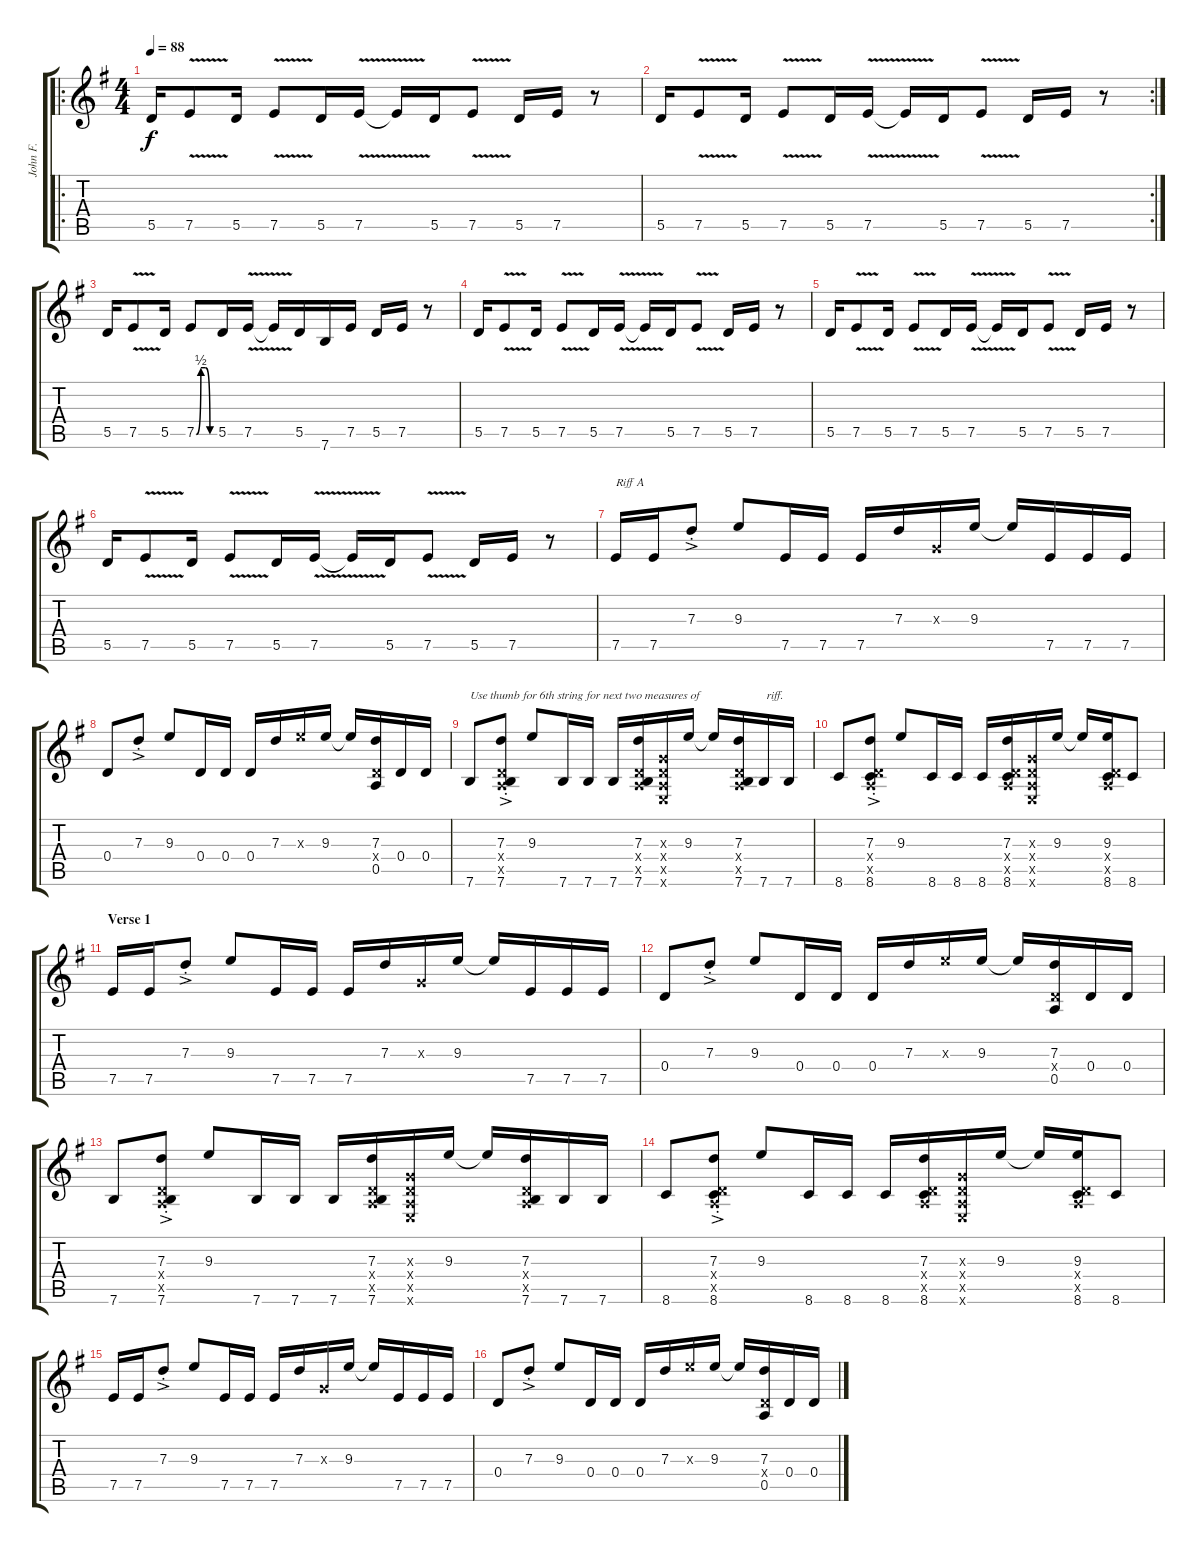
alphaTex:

\track ("John F." "John F.") {instrument electricguitarclean}
\staff {score tabs}
\tuning (E4 B3 G3 D3 A2 E2) {hide}
\ro
\ts (4 4)
\tempo 88
\clef g2
\ks g
5.5.16{dy f instrument electricguitarclean} 7.5{v}.8 5.5.16 7.5{v}.8 5.5.16 7.5{v}.16 7.5{v t}.16 5.5.16 7.5{v}.8 5.5.16 7.5.16 r.8 |
\rc 2
5.5.16 7.5{v}.8 5.5.16 7.5{v}.8 5.5.16 7.5{v}.16 7.5{v t}.16 5.5.16 7.5{v}.8 5.5.16 7.5.16 r.8 |
5.5.16 7.5{v}.8 5.5.16 7.5{be (custom 0 0 15 2 30 2 45 0 60 0)}.8 5.5.16 7.5{v}.16 7.5{v t}.16 5.5.16 7.6.16 7.5.16 5.5.16 7.5.16 r.8 |
5.5.16 7.5{v}.8 5.5.16 7.5{v}.8 5.5.16 7.5{v}.16 7.5{v t}.16 5.5.16 7.5{v}.8 5.5.16 7.5.16 r.8 |
5.5.16 7.5{v}.8 5.5.16 7.5{v}.8 5.5.16 7.5{v}.16 7.5{v t}.16 5.5.16 7.5{v}.8 5.5.16 7.5.16 r.8 |
5.5.16 7.5{v}.8 5.5.16 7.5{v}.8 5.5.16 7.5{v}.16 7.5{v t}.16 5.5.16 7.5{v}.8 5.5.16 7.5.16 r.8 |
7.5.16{txt "Riff A"} 7.5.16 7.3{ac st}.8 9.3.8 7.5.16 7.5.16 7.5.16 7.3.16 0.3{x}.16 9.3.16 9.3{t}.16 7.5.16 7.5.16 7.5.16 |
0.4.8 7.3{ac st}.8 9.3.8 0.4.16 0.4.16 0.4.16 7.3.16 9.3{x}.16 9.3.16 9.3{t}.16 (7.3 0.4{x} 0.5).16 0.4.16 0.4.16 |
7.6.8{txt "Use thumb for 6th string for next two measures of"} (7.3{ac st} 0.4{x} 0.5{x} 7.6{ac st}).8 9.3.8 7.6.16 7.6.16 7.6.16 (7.3 0.4{x} 0.5{x} 7.6).16 (0.3{x} 0.4{x} 0.5{x} 0.6{x}).16 9.3.16 9.3{t}.16 (7.3 0.4{x} 0.5{x} 7.6).16 7.6.16{txt " riff."} 7.6.16 |
8.6.8 (7.3{ac st} 0.4{x} 0.5{x} 8.6{ac st}).8 9.3.8 8.6.16 8.6.16 8.6.16 (7.3 0.4{x} 0.5{x} 8.6).16 (0.3{x} 0.4{x} 0.5{x} 0.6{x}).16 9.3.16 9.3{t}.16 (9.3 0.4{x} 0.5{x} 8.6).16 8.6.8 |
\section ("" "Verse 1")
7.5.16 7.5.16 7.3{ac st}.8 9.3.8 7.5.16 7.5.16 7.5.16 7.3.16 0.3{x}.16 9.3.16 9.3{t}.16 7.5.16 7.5.16 7.5.16 |
0.4.8 7.3{ac st}.8 9.3.8 0.4.16 0.4.16 0.4.16 7.3.16 9.3{x}.16 9.3.16 9.3{t}.16 (7.3 0.4{x} 0.5).16 0.4.16 0.4.16 |
7.6.8 (7.3{ac st} 0.4{x} 0.5{x} 7.6{ac st}).8 9.3.8 7.6.16 7.6.16 7.6.16 (7.3 0.4{x} 0.5{x} 7.6).16 (0.3{x} 0.4{x} 0.5{x} 0.6{x}).16 9.3.16 9.3{t}.16 (7.3 0.4{x} 0.5{x} 7.6).16 7.6.16 7.6.16 |
8.6.8 (7.3{ac st} 0.4{x} 0.5{x} 8.6{ac st}).8 9.3.8 8.6.16 8.6.16 8.6.16 (7.3 0.4{x} 0.5{x} 8.6).16 (0.3{x} 0.4{x} 0.5{x} 0.6{x}).16 9.3.16 9.3{t}.16 (9.3 0.4{x} 0.5{x} 8.6).16 8.6.8 |
7.5.16 7.5.16 7.3{ac st}.8 9.3.8 7.5.16 7.5.16 7.5.16 7.3.16 0.3{x}.16 9.3.16 9.3{t}.16 7.5.16 7.5.16 7.5.16 |
0.4.8 7.3{ac st}.8 9.3.8 0.4.16 0.4.16 0.4.16 7.3.16 9.3{x}.16 9.3.16 9.3{t}.16 (7.3 0.4{x} 0.5).16 0.4.16 0.4.16
